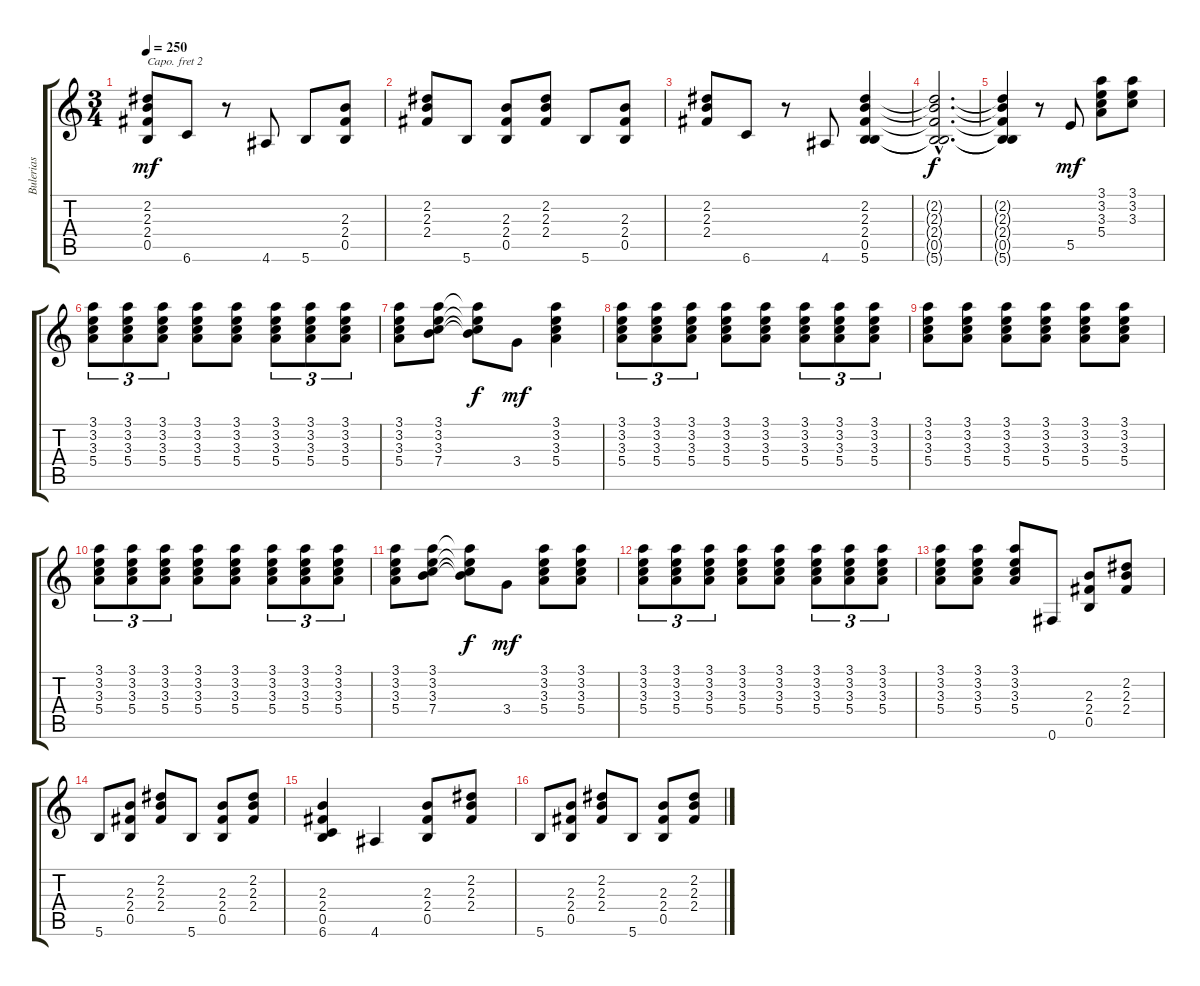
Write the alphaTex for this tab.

\track ("Bulerias" "Bulerias") {instrument acousticguitarnylon}
\staff {score tabs}
\capo 2
\tuning (E4 B3 G3 D3 A2 E2) {hide}
\ts (3 4)
\tempo 250
\clef g2
\ks c
(2.2 2.3 2.4 0.5).8{dy mf} 6.6.8 r.8 4.6.8 5.6.8 (2.3 2.4 0.5).8 |
(2.2 2.3 2.4).8 5.6.8 (2.3 2.4 0.5).8 (2.2 2.3 2.4).8 5.6.8 (2.3 2.4 0.5).8 |
(2.2 2.3 2.4).8 6.6.8 r.8 4.6.8 (2.2 2.3 2.4 0.5 5.6).4 |
(2.2{hac t} 2.3{hac t} 2.4{t} 0.5{hac t} 5.6{hac t}).2{d dy f} |
(2.2{t} 2.3{t} 2.4{t} 0.5{t} 5.6{t}).4 r.8 5.5.8{dy mf} (3.1 3.2 3.3 5.4).8 (3.1 3.2 3.3).8 |
(3.1 3.2 3.3 5.4).8{tu (3 2)} (3.1 3.2 3.3 5.4).8{tu (3 2)} (3.1 3.2 3.3 5.4).8{tu (3 2)} (3.1 3.2 3.3 5.4).8 (3.1 3.2 3.3 5.4).8 (3.1 3.2 3.3 5.4).8{tu (3 2)} (3.1 3.2 3.3 5.4).8{tu (3 2)} (3.1 3.2 3.3 5.4).8{tu (3 2)} |
(3.1 3.2 3.3 5.4).8 (3.1 3.2 3.3 7.4).8 (3.1{t} 3.2{t} 3.3{t} 7.4{t}).8{dy f} 3.4.8{dy mf} (3.1 3.2 3.3 5.4).4 |
(3.1 3.2 3.3 5.4).8{tu (3 2)} (3.1 3.2 3.3 5.4).8{tu (3 2)} (3.1 3.2 3.3 5.4).8{tu (3 2)} (3.1 3.2 3.3 5.4).8 (3.1 3.2 3.3 5.4).8 (3.1 3.2 3.3 5.4).8{tu (3 2)} (3.1 3.2 3.3 5.4).8{tu (3 2)} (3.1 3.2 3.3 5.4).8{tu (3 2)} |
(3.1 3.2 3.3 5.4).8 (3.1 3.2 3.3 5.4).8 (3.1 3.2 3.3 5.4).8 (3.1 3.2 3.3 5.4).8 (3.1 3.2 3.3 5.4).8 (3.1 3.2 3.3 5.4).8 |
(3.1 3.2 3.3 5.4).8{tu (3 2)} (3.1 3.2 3.3 5.4).8{tu (3 2)} (3.1 3.2 3.3 5.4).8{tu (3 2)} (3.1 3.2 3.3 5.4).8 (3.1 3.2 3.3 5.4).8 (3.1 3.2 3.3 5.4).8{tu (3 2)} (3.1 3.2 3.3 5.4).8{tu (3 2)} (3.1 3.2 3.3 5.4).8{tu (3 2)} |
(3.1 3.2 3.3 5.4).8 (3.1 3.2 3.3 7.4).8 (3.1{t} 3.2{t} 3.3{t} 7.4{t}).8{dy f} 3.4.8{dy mf} (3.1 3.2 3.3 5.4).8 (3.1 3.2 3.3 5.4).8 |
(3.1 3.2 3.3 5.4).8{tu (3 2)} (3.1 3.2 3.3 5.4).8{tu (3 2)} (3.1 3.2 3.3 5.4).8{tu (3 2)} (3.1 3.2 3.3 5.4).8 (3.1 3.2 3.3 5.4).8 (3.1 3.2 3.3 5.4).8{tu (3 2)} (3.1 3.2 3.3 5.4).8{tu (3 2)} (3.1 3.2 3.3 5.4).8{tu (3 2)} |
(3.1 3.2 3.3 5.4).8 (3.1 3.2 3.3 5.4).8 (3.1 3.2 3.3 5.4).8 0.6.8 (2.3 2.4 0.5).8 (2.2 2.3 2.4).8 |
5.6.8 (2.3 2.4 0.5).8 (2.2 2.3 2.4).8 5.6.8 (2.3 2.4 0.5).8 (2.2 2.3 2.4).8 |
(2.3 2.4 0.5 6.6).4 4.6.4 (2.3 2.4 0.5).8 (2.2 2.3 2.4).8 |
5.6.8 (2.3 2.4 0.5).8 (2.2 2.3 2.4).8 5.6.8 (2.3 2.4 0.5).8 (2.2 2.3 2.4).8
